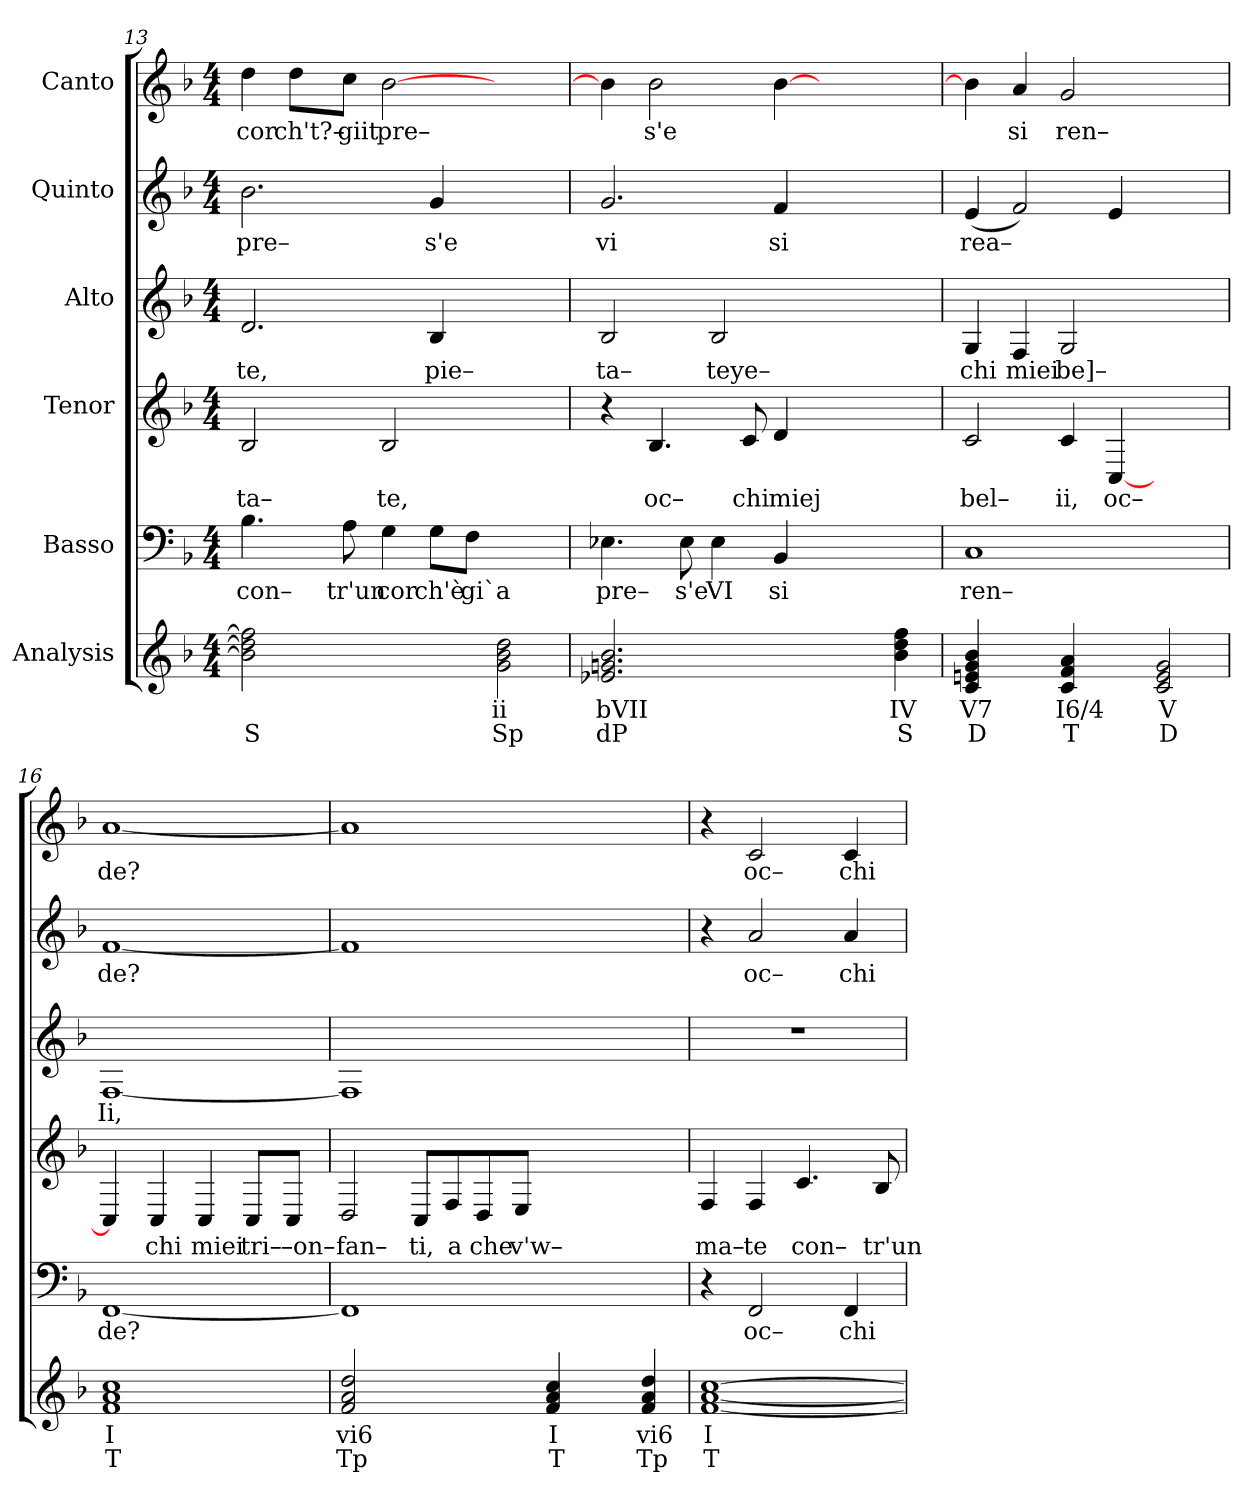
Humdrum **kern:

**kern	**text	**text	**kern	**text	**kern	**text	**kern	**text	**kern	**text	**kern	**text
*part6	*part6	*part6	*part5	*part5	*part4	*part4	*part3	*part3	*part2	*part2	*part1	*part1
*staff6	*staff6	*staff6	*staff5	*staff5	*staff4	*staff4	*staff3	*staff3	*staff2	*staff2	*staff1	*staff1
*I"Analysis	*	*	*I"Basso	*	*I"Tenor	*	*I"Alto	*	*I"Quinto	*	*I"Canto	*
*	*	*	*clefF4	*	*clefG2	*	*clefG2	*	*clefG2	*	*clefG2	*
*k[b-]	*	*	*k[b-]	*	*k[b-]	*	*k[b-]	*	*k[b-]	*	*k[b-]	*
*	*	*	*F:	*	*F:	*	*F:	*	*F:	*	*F:	*
*M4/4	*	*	*M4/4	*	*M4/4	*	*M4/4	*	*M4/4	*	*M4/4	*
=13	=13	=13	=13	=13	=13	=13	=13	=13	=13	=13	=13	=13
!	!	!	!	!LO:LY:b	!	!	!	!	!	!	!	!
!	!	!	!	!	!	!LO:LY:b	!	!	!	!	!	!
!	!	!	!	!	!	!	!	!LO:LY:b	!	!	!	!
!	!	!	!	!	!	!	!	!	!	!LO:LY:b	!	!
!	!	!	!	!	!	!	!	!	!	!	!	!LO:LY:b
2b-] 2dd] 2ff]	.	S	4.B-\	con–	2B-/	ta–	2.d/	te,	2.b-\	pre–	4dd\	cor
!	!	!	!	!	!	!	!	!	!	!	!	!LO:LY:b
.	.	.	.	.	.	.	.	.	.	.	8dd\L	ch't?–
!	!	!	!	!LO:LY:b	!	!	!	!	!	!	!	!
!	!	!	!	!	!	!	!	!	!	!	!	!LO:LY:b
.	.	.	8A\	tr'un	.	.	.	.	.	.	8cc\J	giit
!	!	!	!	!LO:LY:b	!	!	!	!	!	!	!	!
!	!	!	!	!	!	!LO:LY:b	!	!	!	!	!	!
!	!	!	!	!	!	!	!	!	!	!	!	!LO:LY:b
2ryy	.	.	4G\	cor	2B-/	te,	.	.	.	.	[2b-\	pre–
!	!	!	!	!LO:LY:b	!	!	!	!	!	!	!	!
!	!	!	!	!	!	!	!	!LO:LY:b	!	!	!	!
!	!	!	!	!	!	!	!	!	!	!LO:LY:b	!	!
.	.	.	8G\L	ch'è	.	.	4B-/	pie–	4g/	s'e	.	.
!	!	!	!	!LO:LY:b	!	!	!	!	!	!	!	!
.	.	.	8F\J	gi`a	.	.	.	.	.	.	.	.
2g 2b- 2dd	ii	Sp	2ryy	.	2ryy	.	2ryy	.	2ryy	.	2ryy	.
=14	=14	=14	=14	=14	=14	=14	=14	=14	=14	=14	=14	=14
!	!	!	!	!LO:LY:b	!	!	!	!	!	!	!	!
!	!	!	!	!	!	!	!	!LO:LY:b	!	!	!	!
!	!	!	!	!	!	!	!	!	!	!LO:LY:b	!	!
2.e-X 2.gn 2.b-	bVII	dP	4.E-X\	pre–	4r	.	2B-/	ta–	2.g/	vi	4b-\]	.
!	!	!	!	!	!	!LO:LY:b	!	!	!	!	!	!
!	!	!	!	!	!	!	!	!	!	!	!	!LO:LY:b
.	.	.	.	.	4.B-/	oc–	.	.	.	.	2b-\	s'e
!	!	!	!	!LO:LY:b	!	!	!	!	!	!	!	!
.	.	.	8E-\	s'e	.	.	.	.	.	.	.	.
!	!	!	!	!LO:LY:b	!	!	!	!	!	!	!	!
!	!	!	!	!	!	!	!	!LO:LY:b	!	!	!	!
.	.	.	4E-\	VI	.	.	2B-/	teye–	.	.	.	.
!	!	!	!	!	!	!LO:LY:b	!	!	!	!	!	!
.	.	.	.	.	8c/	chi	.	.	.	.	.	.
!	!	!	!	!LO:LY:b	!	!	!	!	!	!	!	!
!	!	!	!	!	!	!LO:LY:b	!	!	!	!	!	!
!	!	!	!	!	!	!	!	!	!	!LO:LY:b	!	!
2.ryy	.	.	4BB-/	si	4d/	miej	.	.	4f/	si	[4b-\	.
.	.	.	2.ryy	.	2.ryy	.	2.ryy	.	2.ryy	.	2.ryy	.
4b- 4dd 4ff	IV	S	.	.	.	.	.	.	.	.	.	.
=15	=15	=15	=15	=15	=15	=15	=15	=15	=15	=15	=15	=15
!	!	!	!	!LO:LY:b	!	!	!	!	!	!	!	!
!	!	!	!	!	!	!LO:LY:b	!	!	!	!	!	!
!	!	!	!	!	!	!	!	!LO:LY:b	!	!	!	!
!	!	!	!	!	!	!	!	!	!	!LO:LY:b	!	!
4c 4en 4g 4b-	V7	D	1C	ren–	2c/	bel–	4G/	chi	(<4e/	rea–	4b-\]	.
!	!	!	!	!	!	!	!	!LO:LY:b	!	!	!	!
!	!	!	!	!	!	!	!	!	!	!	!	!LO:LY:b
4ryy	.	.	.	.	.	.	4F/	miei	2f/)	.	4a/	si
!	!	!	!	!	!	!LO:LY:b	!	!	!	!	!	!
!	!	!	!	!	!	!	!	!LO:LY:b	!	!	!	!
!	!	!	!	!	!	!	!	!	!	!	!	!LO:LY:b
4c 4f 4a	I6/4	T	.	.	4c/	ii,	2G/	be]–	.	.	2g/	ren–
!	!	!	!	!	!	!LO:LY:b	!	!	!	!	!	!
4ryy	.	.	.	.	[4C/	oc–	.	.	4e/	.	.	.
2c 2e 2g	V	D	2ryy	.	2ryy	.	2ryy	.	2ryy	.	2ryy	.
=16	=16	=16	=16	=16	=16	=16	=16	=16	=16	=16	=16	=16
!	!	!	!	!LO:LY:b	!	!	!	!	!	!	!	!
!	!	!	!	!	!	!	!	!LO:LY:b	!	!	!	!
!	!	!	!	!	!	!	!	!	!	!LO:LY:b	!	!
!	!	!	!	!	!	!	!	!	!	!	!	!LO:LY:b
1f 1a 1cc	I	T	[1FF	de?	4C/]	.	[1F	Ii,	[1f	de?	[1a	de?
!	!	!	!	!	!	!LO:LY:b	!	!	!	!	!	!
.	.	.	.	.	4C/	chi	.	.	.	.	.	.
!	!	!	!	!	!	!LO:LY:b	!	!	!	!	!	!
.	.	.	.	.	4C/	miei	.	.	.	.	.	.
!	!	!	!	!	!	!LO:LY:b	!	!	!	!	!	!
.	.	.	.	.	8C/L	tri–	.	.	.	.	.	.
!	!	!	!	!	!	!LO:LY:b	!	!	!	!	!	!
.	.	.	.	.	8C/J	–on–	.	.	.	.	.	.
=17	=17	=17	=17	=17	=17	=17	=17	=17	=17	=17	=17	=17
!	!	!	!	!	!	!LO:LY:b	!	!	!	!	!	!
2f 2a 2dd	vi6	Tp	1FF]	.	2D/	fan–	1F]	.	1f]	.	1a]	.
!	!	!	!	!	!	!LO:LY:b	!	!	!	!	!	!
2ryy	.	.	.	.	8C/L	ti,	.	.	.	.	.	.
!	!	!	!	!	!	!LO:LY:b	!	!	!	!	!	!
.	.	.	.	.	8F/	a	.	.	.	.	.	.
!	!	!	!	!	!	!LO:LY:b	!	!	!	!	!	!
.	.	.	.	.	8D/	che	.	.	.	.	.	.
!	!	!	!	!	!	!LO:LY:b	!	!	!	!	!	!
.	.	.	.	.	8E/J	v'w–	.	.	.	.	.	.
4f 4a 4cc	I	T	2.ryy	.	2.ryy	.	2.ryy	.	2.ryy	.	2.ryy	.
4ryy	.	.	.	.	.	.	.	.	.	.	.	.
4f 4a 4dd	vi6	Tp	.	.	.	.	.	.	.	.	.	.
=18	=18	=18	=18	=18	=18	=18	=18	=18	=18	=18	=18	=18
!	!	!	!	!	!	!LO:LY:b	!	!	!	!	!	!
[1f [1a [1cc	I	T	4r	.	4F/	ma–	1r	.	4r	.	4r	.
!	!	!	!	!LO:LY:b	!	!	!	!	!	!	!	!
!	!	!	!	!	!	!LO:LY:b	!	!	!	!	!	!
!	!	!	!	!	!	!	!	!	!	!LO:LY:b	!	!
!	!	!	!	!	!	!	!	!	!	!	!	!LO:LY:b
.	.	.	2FF/	oc–	4F/	te	.	.	2a/	oc–	2c/	oc–
!	!	!	!	!	!	!LO:LY:b	!	!	!	!	!	!
.	.	.	.	.	4.c/	con–	.	.	.	.	.	.
!	!	!	!	!LO:LY:b	!	!	!	!	!	!	!	!
!	!	!	!	!	!	!	!	!	!	!LO:LY:b	!	!
!	!	!	!	!	!	!	!	!	!	!	!	!LO:LY:b
.	.	.	4FF/	chi	.	.	.	.	4a/	chi	4c/	chi
!	!	!	!	!	!	!LO:LY:b	!	!	!	!	!	!
.	.	.	.	.	8B-/	tr'un	.	.	.	.	.	.
=	=	=	=	=	=	=	=	=	=	=	=	=
*-	*-	*-	*-	*-	*-	*-	*-	*-	*-	*-	*-	*-
